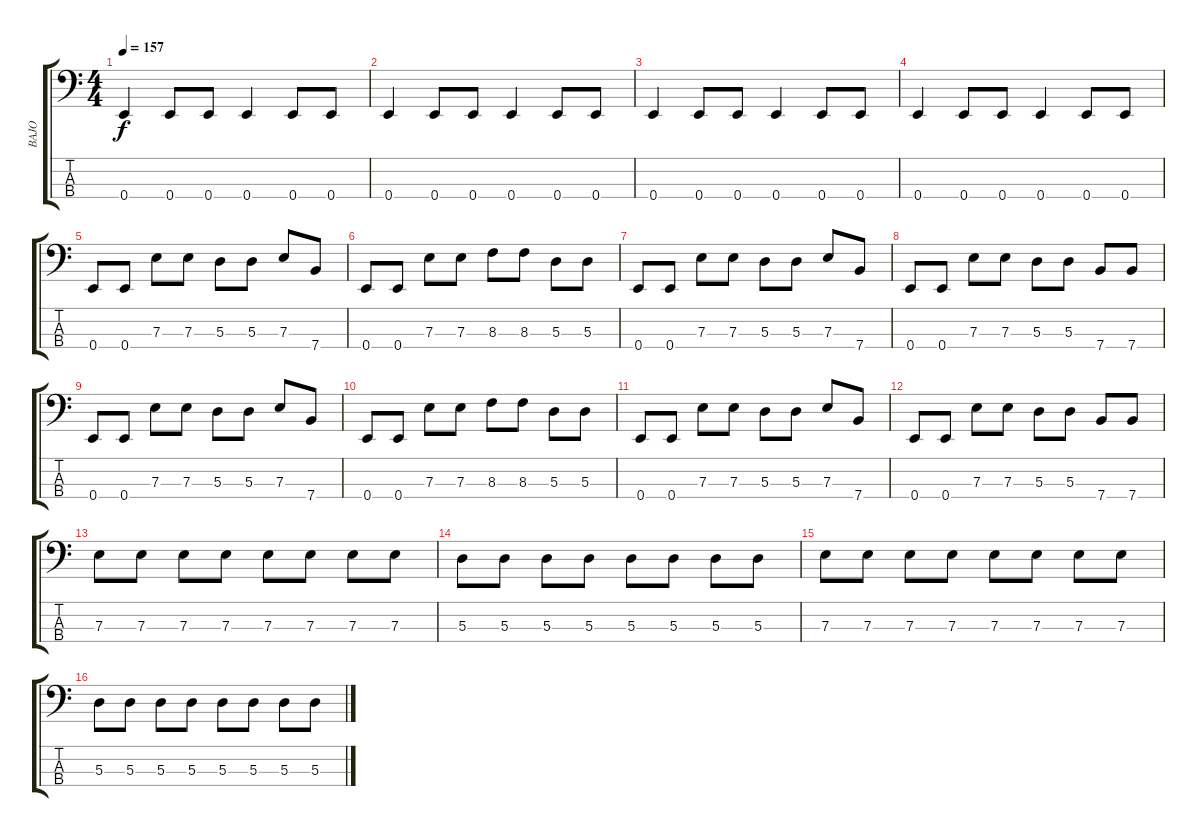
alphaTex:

\track ("BAJO" "BAJO") {instrument electricbassfinger}
\staff {score tabs}
\tuning (G2 D2 A1 E1) {hide}
\ts (4 4)
\tempo 157
\clef f4
\ks c
0.4.4{dy f} 0.4.8 0.4.8 0.4.4 0.4.8 0.4.8 |
0.4.4 0.4.8 0.4.8 0.4.4 0.4.8 0.4.8 |
0.4.4 0.4.8 0.4.8 0.4.4 0.4.8 0.4.8 |
0.4.4 0.4.8 0.4.8 0.4.4 0.4.8 0.4.8 |
0.4.8 0.4.8 7.3.8 7.3.8 5.3.8 5.3.8 7.3.8 7.4.8 |
0.4.8 0.4.8 7.3.8 7.3.8 8.3.8 8.3.8 5.3.8 5.3.8 |
0.4.8 0.4.8 7.3.8 7.3.8 5.3.8 5.3.8 7.3.8 7.4.8 |
0.4.8 0.4.8 7.3.8 7.3.8 5.3.8 5.3.8 7.4.8 7.4.8 |
0.4.8 0.4.8 7.3.8 7.3.8 5.3.8 5.3.8 7.3.8 7.4.8 |
0.4.8 0.4.8 7.3.8 7.3.8 8.3.8 8.3.8 5.3.8 5.3.8 |
0.4.8 0.4.8 7.3.8 7.3.8 5.3.8 5.3.8 7.3.8 7.4.8 |
0.4.8 0.4.8 7.3.8 7.3.8 5.3.8 5.3.8 7.4.8 7.4.8 |
7.3.8 7.3.8 7.3.8 7.3.8 7.3.8 7.3.8 7.3.8 7.3.8 |
5.3.8 5.3.8 5.3.8 5.3.8 5.3.8 5.3.8 5.3.8 5.3.8 |
7.3.8 7.3.8 7.3.8 7.3.8 7.3.8 7.3.8 7.3.8 7.3.8 |
5.3.8 5.3.8 5.3.8 5.3.8 5.3.8 5.3.8 5.3.8 5.3.8
